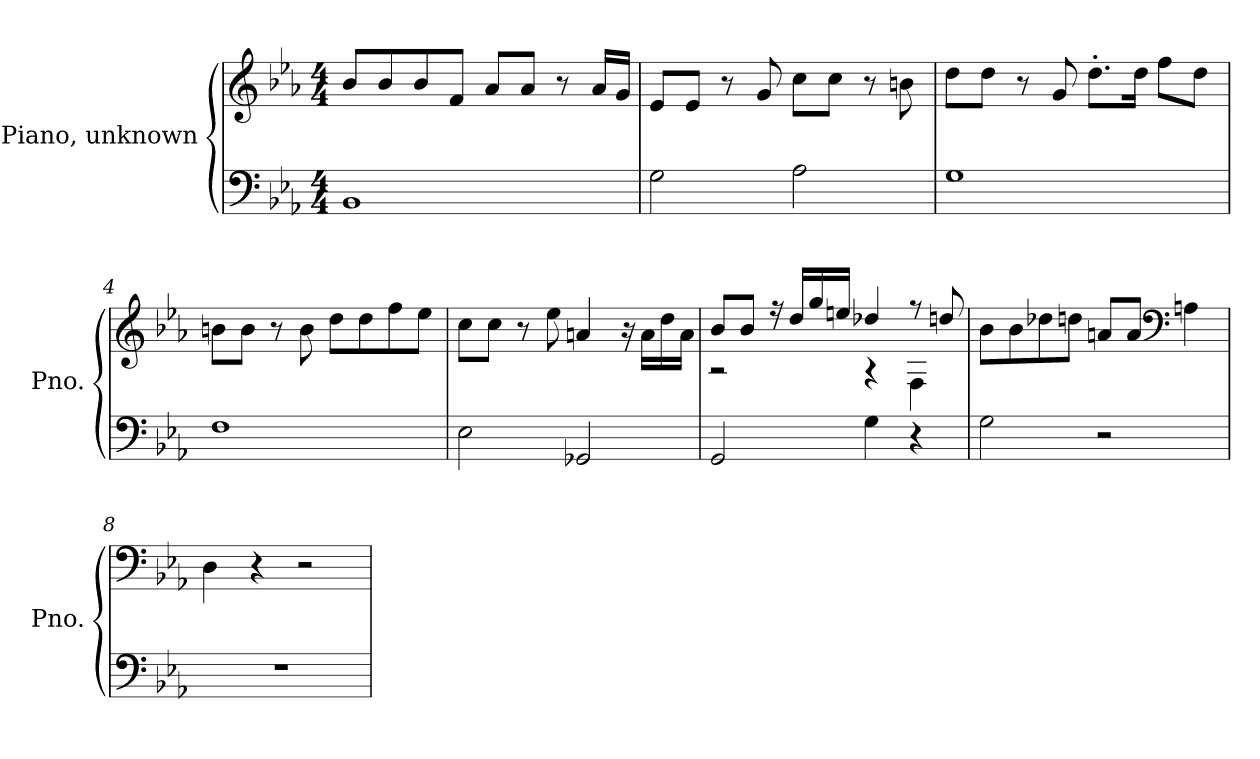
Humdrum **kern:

**kern	**kern
*part1	*part1
*staff2	*staff1
*I"Piano, unknown	*
*I'Pno.	*
*clefF4	*clefG2
*k[b-e-a-]	*k[b-e-a-]
*M4/4	*M4/4
*MM120	*MM120
=1	=1
1BB-	8b-/L
.	8b-/
.	8b-/
.	8f/J
.	8a-/L
.	8a-/J
.	8r
.	16a-/LL
.	16g/JJ
=2	=2
2G\	8e-/L
.	8e-/J
.	8r
.	8g/
2A-\	8cc\L
.	8cc\J
.	8r
.	8bn\
=3	=3
1G	8dd\L
.	8dd\J
.	8r
.	8g/
.	8.dd'\L
.	16dd\Jk
.	8ff\L
.	8dd\J
=4	=4
1F	8bn\L
.	8b\J
.	8r
.	8b\
.	8dd\L
.	8dd\
.	8ff\
.	8ee-\J
!!LO:LB:g=z
=5	=5
2E-\	8cc\L
.	8cc\J
.	8r
.	8ee-\
2GG-X/	4an/
.	16r
.	16a\LL
.	16dd\
.	16a\JJ
=6	=6
*	*^
2GG/	8b-/L	2r
.	8b-/J	.
.	16r	.
.	16dd/LL	.
.	16gg/	.
.	16een/JJ	.
4G\	4dd-X/	4r
4r	8r	4F\
.	8ddn/	.
*	*v	*v
=7	=7
2G\	8b-\L
.	8b-\
.	8dd-X\
.	8ddn\J
2r	8an/L
.	8a/J
*	*clefF4
.	4An\
=8	=8
1r	4D\
.	4r
.	2r
=	=
*-	*-
